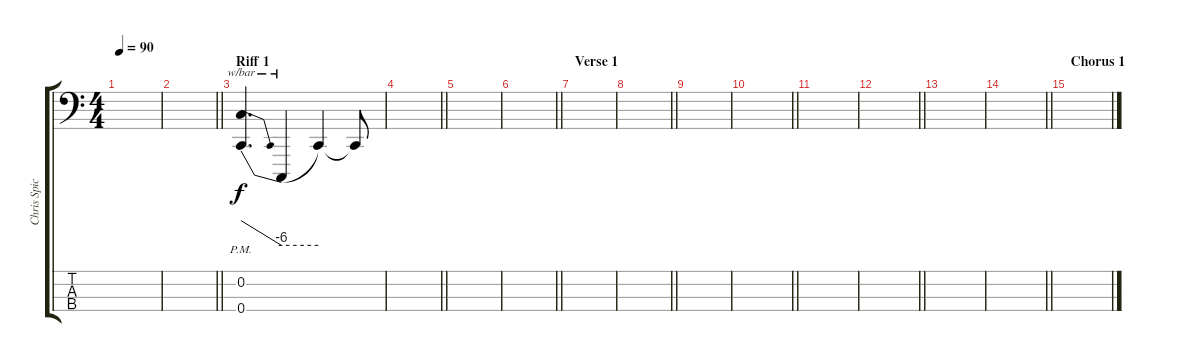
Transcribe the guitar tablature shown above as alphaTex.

\track ("Chris Spicuzza" "Chris Spic") {instrument acousticbass}
\staff {score tabs}
\tuning (F2 C2 G1 C1) {hide}
\ts (4 4)
\tempo 90
\clef f4
\ks c
|
\barLineRight lightlight
|
\section ("" "Riff 1")
(0.2{pm} 0.4).4{d tbe (dive default 0 0 60 -24)} 0.4{t}.4{tbe (hold default 0 -24 60 -24) dy f volume 0} 0.4{t}.4 0.4{t}.8 |
\barLineRight lightlight
|
|
\barLineRight lightlight
|
\section ("" "Verse 1")
|
\barLineRight lightlight
|
|
\barLineRight lightlight
|
|
\barLineRight lightlight
|
|
\barLineRight lightlight
|
\section ("" "Chorus 1")
